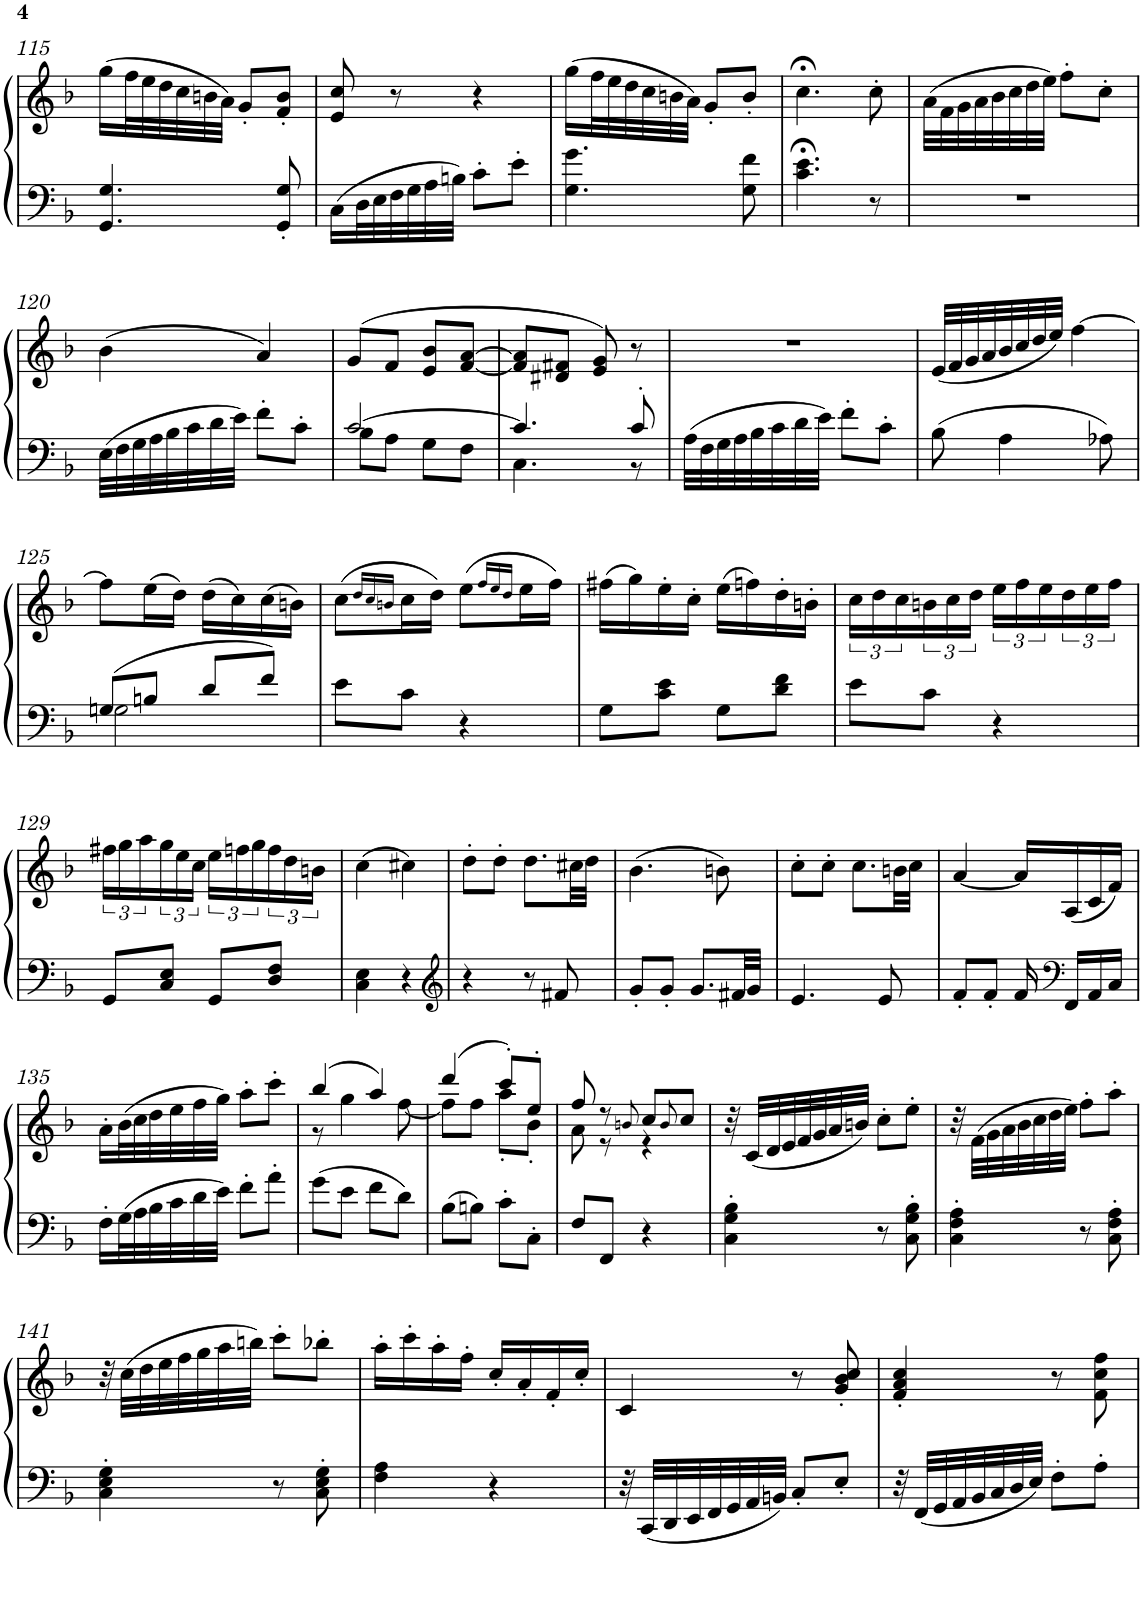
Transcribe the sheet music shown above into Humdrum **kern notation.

**kern	**kern
*part1	*part1
*staff2	*staff1
*I"Piano	*
*I'Pno.	*
!!LO:PB:g=z
*clefF4	*clefG2
*k[b-]	*k[b-]
*F:	*F:
*M2/4	*M2/4
=115	=115
4.GG/ 4.G/	(>16gg\LL
.	32ff\L
.	32ee\
.	32dd\
.	32cc\
.	32bn\
.	32a\JJJ)
.	8g'/L
8GG/' 8G/'	8f/' 8b/'J
=116	=116
16C\LL	8e/ 8cc/
32D\L	.
32E\	.
32F\	8r
32G\	.
32A\	.
32Bn\JJJ	.
8c'\L	4r
8e'\J	.
=117	=117
4.G\ 4.g\	(>16gg\LL
.	32ff\L
.	32ee\
.	32dd\
.	32cc\
.	32bn\
.	32a\JJJ)
.	8g'/L
8G\ 8f\	8b'/J
=118	=118
4.c\;< 4.e\;<	4.cc;<\
8r	8cc'\
=119	=119
2r	(>32a\LLL
.	32f\
.	32g\
.	32a\
.	32b-\
.	32cc\
.	32dd\
.	32ee\JJJ)
.	8ff'\L
.	8cc'\J
!!LO:LB:g=z
=120	=120
32E\LLL	(>4b-\
32F\	.
32G\	.
32A\	.
32B-\	.
32c\	.
32d\	.
32e\JJJ	.
8f'\L	4a/)
8c'\J	.
=121	=121
*^	*
[2c/	8B-\L	(>8g/L
.	8A\J	8f/J
.	8G\L	8e/ 8b-/L
.	8F\J	[8f/ [8a/J
=122	=122	=122
4.c/]	4.C\	8f/] 8a/]L
.	.	8d#X/ 8f#X/J
.	.	8e/ 8g/)
8c'/	8r	8r
*v	*v	*
=123	=123
32A\LLL	2r
32F\	.
32G\	.
32A\	.
32B-\	.
32c\	.
32d\	.
32e\JJJ	.
8f'\L	.
8c'\J	.
=124	=124
8B-\	(<32e/LLL
.	32f/
.	32g/
.	32a/
4A\	32b-/
.	32cc/
.	32dd/
.	32ee/JJJ)
.	[4ff\
8A-X\	.
!!LO:LB:g=z
=125	=125
*^	*
8Gn/L	2G\	8ff\L]
8Bn/J	.	(>16ee\L
.	.	16dd\JJ)
8d/L	.	(>16dd\LL
.	.	16cc\)
8f/J	.	(>16cc\
.	.	16bn\JJ)
*v	*v	*
=126	=126
8e\L	(>8cc\L
.	16qdd/LL
.	16qcc/
.	16qbn/JJ
8c\J	16cc\L
.	16dd\JJ)
4r	(>8ee\L
.	16qff/LL
.	16qee/
.	16qdd/JJ
.	16ee\L
.	16ff\JJ)
=127	=127
8G\L	(>16ff#X\LL
.	16gg\)
8c\ 8e\J	16ee'\
.	16cc'\JJ
8G\L	(>16ee\LL
.	16ffn\)
8d\ 8f\J	16dd'\
.	16bn'\JJ
=128	=128
8e\L	24cc\LL
.	24dd\
.	24cc\
8c\J	24bn\
.	24cc\
.	24dd\JJ
4r	24ee\LL
.	24ff\
.	24ee\
.	24dd\
.	24ee\
.	24ff\JJ
!!LO:LB:g=z
=129	=129
8GG/L	24ff#X\LL
.	24gg\
.	24aa\
8C/ 8E/J	24gg\
.	24ee\
.	24cc\JJ
8GG/L	24ee\LL
.	24ffn\
.	24gg\
8D/ 8F/J	24ff\
.	24dd\
.	24bn\JJ
=130	=130
4C\ 4E\	(>4cc\
4r	4cc#X\)
=131	=131
*clefG2	*
4r	8dd'\L
.	8dd'\J
8r	8.dd\L
8f#X/	.
.	32cc#X\LL
.	32dd\JJJ
=132	=132
8g'/L	(>4.b-\
8g'/J	.
8.g/L	.
.	8bn\)
32f#X/LL	.
32g/JJJ	.
=133	=133
4.e/	8cc'\L
.	8cc'\J
.	8.cc\L
8e/	.
.	32bn\LL
.	32cc\JJJ
=134	=134
8f'/L	[4a/
8f'/J	.
16f/	16a/LL]
*clefF4	*
16FF/LL	(<16A/
16AA/	16c/
16C/JJ	16f/JJ)
!!LO:LB:g=z
=135	=135
16F'\LL	16a'\LL
32G\L	(>32b-\L
32A\	32cc\
32B-\	32dd\
32c\	32ee\
32d\	32ff\
32e\JJJ	32gg\JJJ)
8f'\L	8aa'\L
8a'\J	8ccc'\J
=136	=136
*	*^
8g\L	(>4bb-/	8r
8e\J	.	4gg\
8f\L	4aa/)	.
8d\J	.	[8ff\
=137	=137	=137
8B-\L	(>4ddd/	8ff\L]
8Bn\J	.	8ff\J
8c'\L	8ccc'/L)	8aa'\L
8C'\J	8ee'/J	8b-'\J
=138	=138	=138
8F/L	8ff/	8a\
8FF/J	8r	8r
.	8qbn/	.
4r	8cc/L	4r
.	8qb/	.
.	8cc/J	.
*	*v	*v
=139	=139
4C\' 4G\' 4B-\'	32r
.	(<32c/LLL
.	32d/
.	32e/
.	32f/
.	32g/
.	32a/
.	32bn/JJJ)
8r	8cc'\L
8C\' 8G\' 8B-\'	8ee'\J
=140	=140
4C\' 4F\' 4A\'	32r
.	(>32f\LLL
.	32g\
.	32a\
.	32b-\
.	32cc\
.	32dd\
.	32ee\JJJ)
8r	8ff'\L
8C\' 8F\' 8A\'	8aa'\J
!!LO:LB:g=z
=141	=141
4C\' 4E\' 4G\'	32r
.	(>32cc\LLL
.	32dd\
.	32ee\
.	32ff\
.	32gg\
.	32aa\
.	32bbn\JJJ)
8r	8ccc'\L
8C\' 8E\' 8G\'	8bb-X'\J
=142	=142
4F\ 4A\	16aa'\LL
.	16ccc'\
.	16aa'\
.	16ff'\JJ
4r	16cc'/LL
.	16a'/
.	16f'/
.	16cc'/JJ
=143	=143
32r	4c/
32CC/LLL	.
32DD/	.
32EE/	.
32FF/	.
32GG/	.
32AA/	.
32BBn/JJJ	.
8C'/L	8r
8E'/J	8g/' 8b-/' 8cc/'
=144	=144
32r	4f/' 4a/' 4cc/'
32FF/LLL	.
32GG/	.
32AA/	.
32BB-/	.
32C/	.
32D/	.
32E/JJJ	.
8F'\L	8r
8A'\J	8f\ 8cc\ 8ff\
=	=
*-	*-
